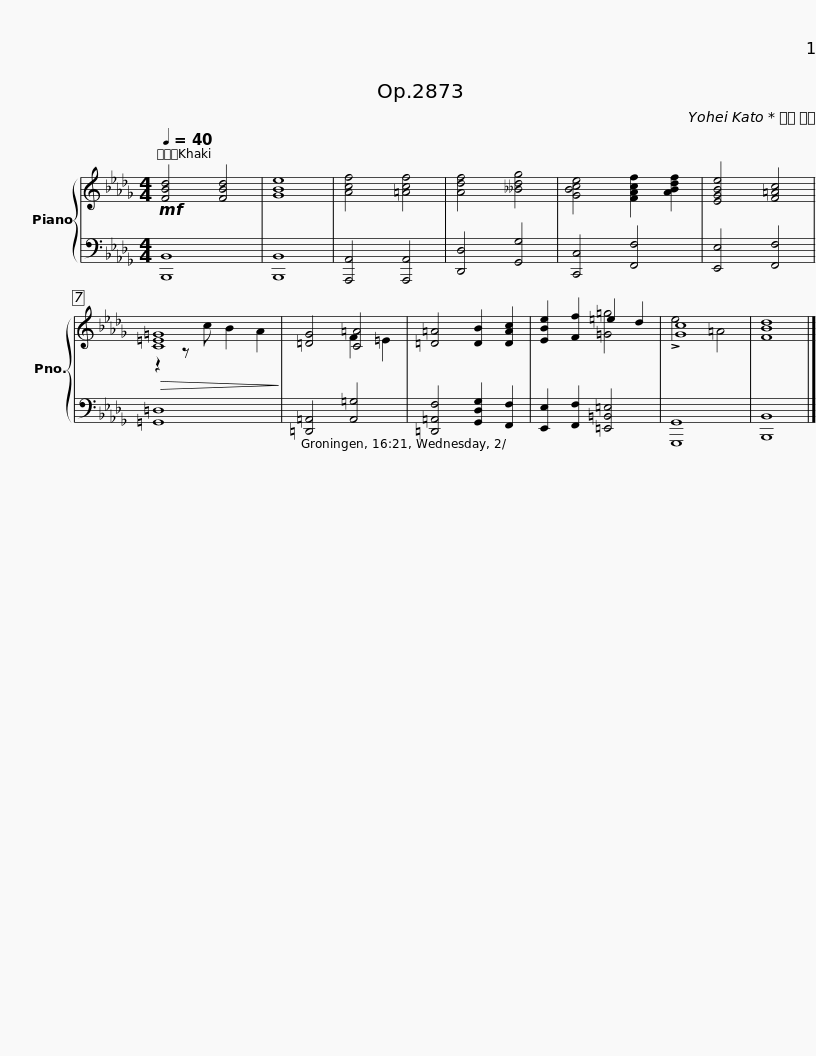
X:1
%%score { ( 1 3 ) | 2 }
L:1/8
Q:1/4=40
M:4/4
I:linebreak $
K:Db
V:1 treble
V:3 treble
V:2 bass
V:1
!mf! [FBd]4 [FBd]4 | [GBe]8 | [Acf]4 [=Acf]4 | [Adf]4 [__Bdg]4 | [GBce]4 [FAcf]2 [ABdf]2 | %5
 [EGBe]4 [F=Ac]4 |!>(! [C=E=G]8!>)! |$ [=DG]4 [C=A]4 | [=D=A]4 [DB]2 [DAc]2 | [EBe]2 [Ff]2 =e2 d2 | %10
 [Gc]8 | [FBd]8 |] %12
V:2
 [B,,,B,,]8 | [B,,,B,,]8 | [A,,,A,,]4 [A,,,A,,]4 | [D,,D,]4 [G,,G,]4 | [C,,C,]4 [F,,F,]4 | %5
 [E,,E,]4 [F,,F,]4 | [=G,,=D,]8 |$ [=D,,=A,,]4 [A,,=G,]4 | [=D,,=A,,F,]4 [G,,D,G,]2 [F,,F,]2 | [E,,E,]2 [F,,F,]2 [=E,,=B,,=E,]4 | %10
 [G,,,G,,]8 | [B,,,B,,]8 |] %12
V:3
 x8 | x8 | x8 | x8 | x8 | %5
 x8 | z2 z c B2 A2 |$ x4 F2 =E2 | x8 | x4 [=G=g]4 | %10
 !>!e4 =A4 | x8 |] %12
